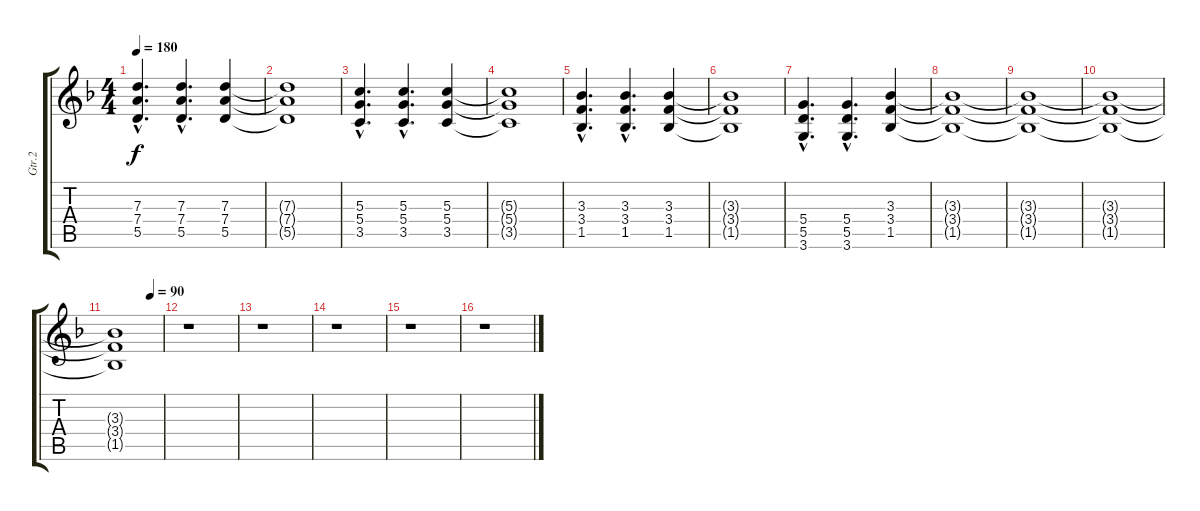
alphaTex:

\track ("Gtr.2" "Gtr.2") {instrument overdrivenguitar}
\staff {score tabs}
\tuning (E4 B3 G3 D3 A2 E2) {hide}
\ts (4 4)
\tempo 180
\clef g2
\ks f
(7.3{hac} 7.4{hac} 5.5{hac}).4{d dy f} (7.3{hac} 7.4{hac} 5.5{hac}).4{d} (7.3 7.4 5.5).4 |
(7.3{t} 7.4{t} 5.5{t}).1 |
(5.3{hac} 5.4{hac} 3.5{hac}).4{d} (5.3{hac} 5.4{hac} 3.5{hac}).4{d} (5.3 5.4 3.5).4 |
(5.3{t} 5.4{t} 3.5{t}).1 |
(3.3{hac} 3.4{hac} 1.5{hac}).4{d} (3.3{hac} 3.4{hac} 1.5{hac}).4{d} (3.3 3.4 1.5).4 |
(3.3{t} 3.4{t} 1.5{t}).1 |
(5.4{hac} 5.5{hac} 3.6{hac}).4{d} (5.4{hac} 5.5{hac} 3.6{hac}).4{d} (3.3 3.4 1.5).4 |
(3.3{t} 3.4{t} 1.5{t}).1 |
(3.3{t} 3.4{t} 1.5{t}).1 |
(3.3{t} 3.4{t} 1.5{t}).1 |
\tempo (90 0.75)
(3.3{t} 3.4{t} 1.5{t}).1 |
r.1 |
r.1 |
r.1 |
r.1 |
r.1
